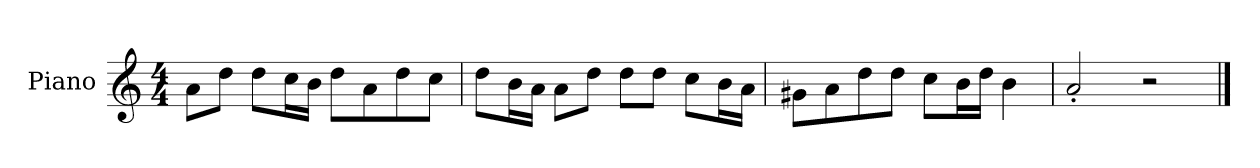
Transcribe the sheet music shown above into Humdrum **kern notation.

**kern
*part1
*staff1
*I"Piano
*I'P-no
*clefG2
*k[]
*M4/4
*MM90
=1
8a\L
8dd\J
8dd\L
16cc\L
16b\JJ
8dd\L
8a\
8dd\
8cc\J
=2
8dd\L
16b\L
16a\JJ
8a\L
8dd\J
8dd\L
8dd\J
8cc\L
16b\L
16a\JJ
=3
8g#X\L
8a\
8dd\
8dd\J
8cc\L
16b\L
16dd\JJ
4b\
=4
2a'/
2r
==
*-
